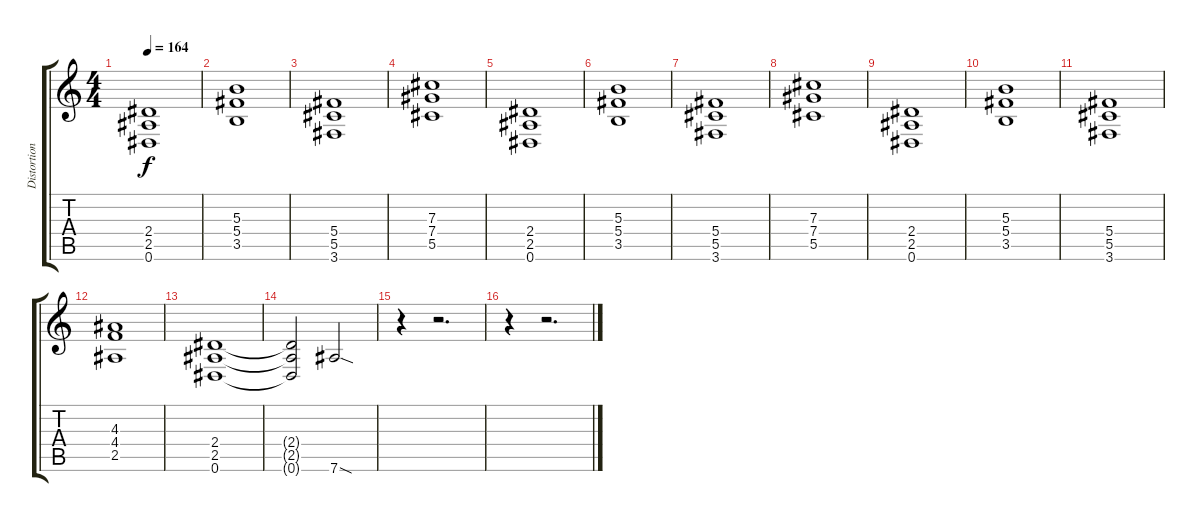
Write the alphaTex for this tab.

\track ("Distortion Guitar" "Distortion") {instrument distortionguitar}
\staff {score tabs}
\tuning (Eb4 Bb3 Gb3 Db3 Ab2 Eb2) {hide}
\ts (4 4)
\tempo 164
\clef g2
\ks c
(2.4 2.5 0.6).1{dy f} |
(5.3 5.4 3.5).1 |
(5.4 5.5 3.6).1 |
(7.3 7.4 5.5).1 |
(2.4 2.5 0.6).1 |
(5.3 5.4 3.5).1 |
(5.4 5.5 3.6).1 |
(7.3 7.4 5.5).1 |
(2.4 2.5 0.6).1 |
(5.3 5.4 3.5).1 |
(5.4 5.5 3.6).1 |
(4.3 4.4 2.5).1 |
(2.4 2.5 0.6).1 |
(2.4{t} 2.5{t} 0.6{t}).2 7.6{sod}.2 |
r.4 r.2{d} |
r.4 r.2{d}
